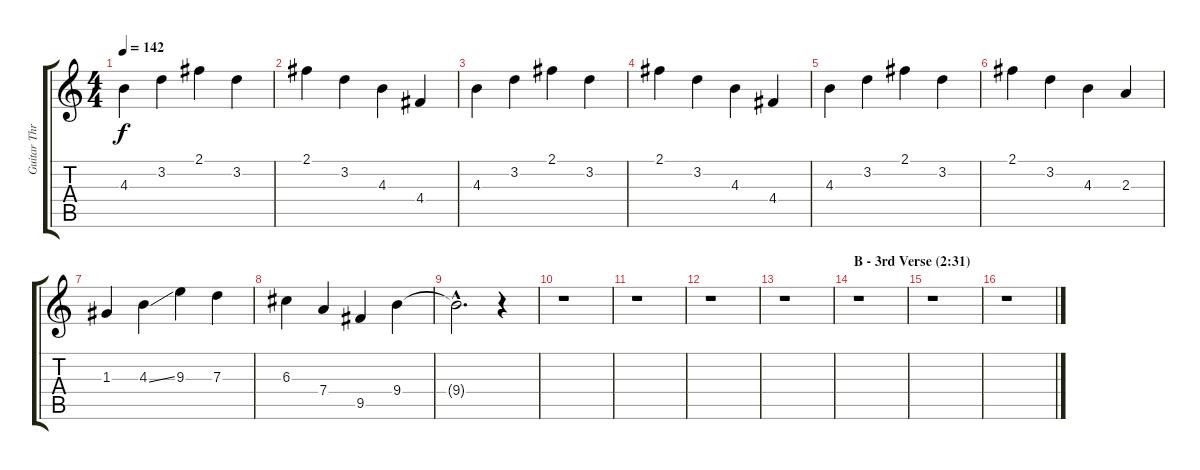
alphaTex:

\track ("Guitar Three" "Guitar Thr") {instrument electricguitarclean}
\staff {score tabs}
\tuning (E4 B3 G3 D3 A2 E2) {hide}
\ts (4 4)
\tempo 142
\clef g2
\ks c
4.3.4{dy f} 3.2.4 2.1.4 3.2.4 |
2.1.4 3.2.4 4.3.4 4.4.4 |
4.3.4 3.2.4 2.1.4 3.2.4 |
2.1.4 3.2.4 4.3.4 4.4.4 |
4.3.4 3.2.4 2.1.4 3.2.4 |
2.1.4 3.2.4 4.3.4 2.3.4 |
1.3.4 4.3{ss}.4 9.3.4 7.3.4 |
6.3.4 7.4.4 9.5.4 9.4.4 |
9.4{hac t}.2{d} r.4 |
r.1 |
r.1 |
r.1 |
r.1 |
\section ("" "B - 3rd Verse (2:31)")
r.1 |
r.1 |
r.1
